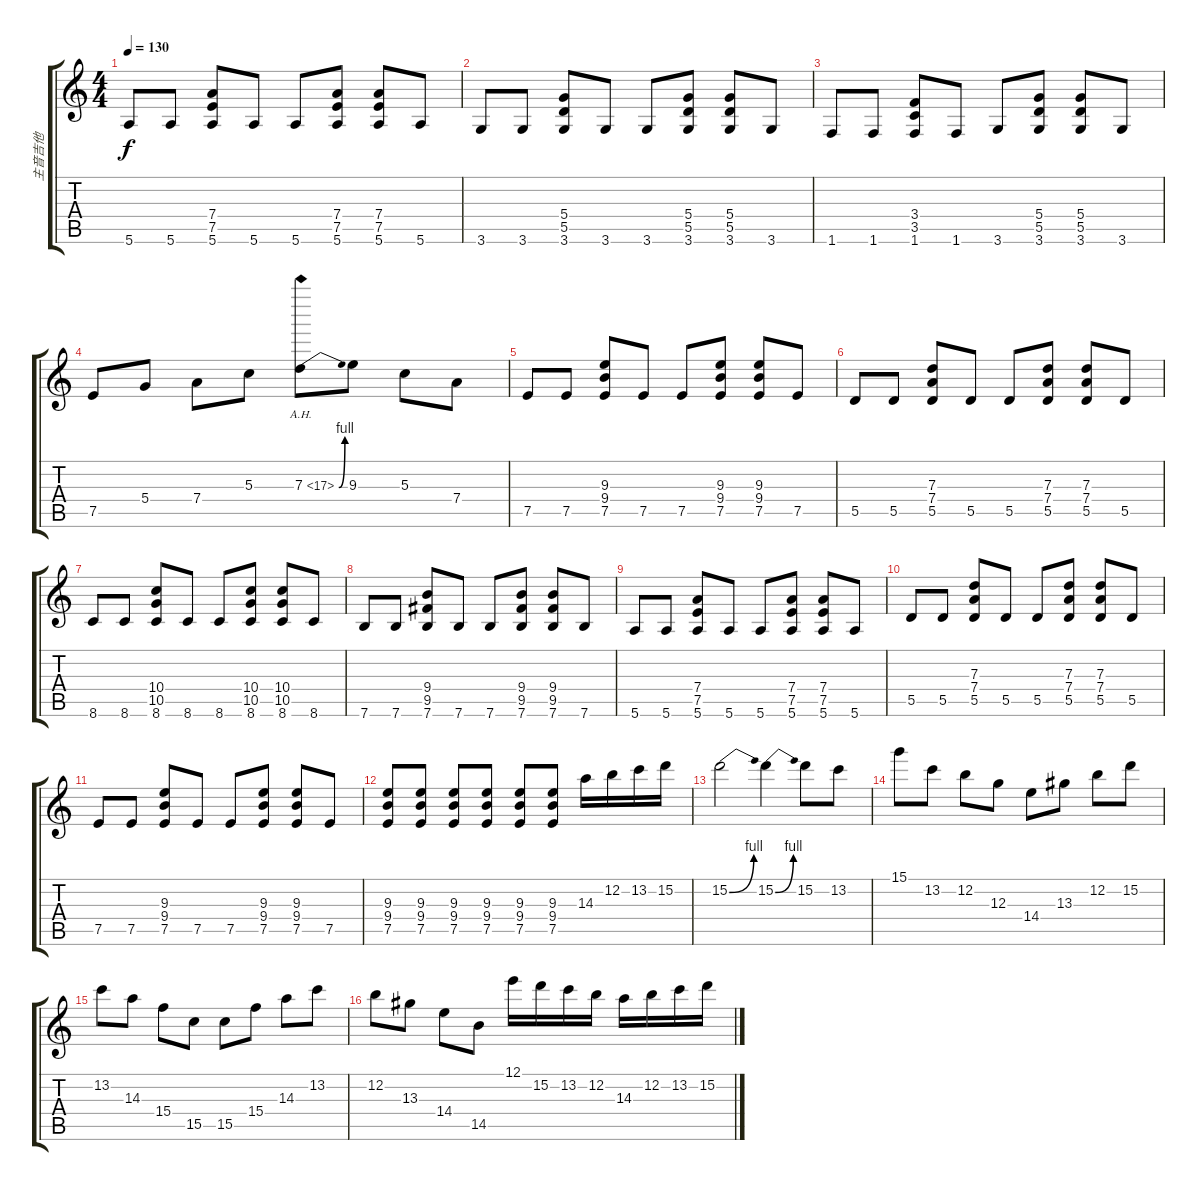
\track ("主音吉他" "主音吉他") {instrument distortionguitar}
\staff {score tabs}
\tuning (E4 B3 G3 D3 A2 E2) {hide}
\ts (4 4)
\tempo 130
\clef g2
\ks c
5.6.8{dy f} 5.6.8 (7.4 7.5 5.6).8 5.6.8 5.6.8 (7.4 7.5 5.6).8 (7.4 7.5 5.6).8 5.6.8 |
3.6.8 3.6.8 (5.4 5.5 3.6).8 3.6.8 3.6.8 (5.4 5.5 3.6).8 (5.4 5.5 3.6).8 3.6.8 |
1.6.8 1.6.8 (3.4 3.5 1.6).8 1.6.8 3.6.8 (5.4 5.5 3.6).8 (5.4 5.5 3.6).8 3.6.8 |
7.5.8 5.4.8 7.4.8 5.3.8 7.3{be (bend 0 0 60 4) ah 10}.8 9.3.8 5.3.8 7.4.8 |
7.5.8 7.5.8 (9.3 9.4 7.5).8 7.5.8 7.5.8 (9.3 9.4 7.5).8 (9.3 9.4 7.5).8 7.5.8 |
5.5.8 5.5.8 (7.3 7.4 5.5).8 5.5.8 5.5.8 (7.3 7.4 5.5).8 (7.3 7.4 5.5).8 5.5.8 |
8.6.8 8.6.8 (10.4 10.5 8.6).8 8.6.8 8.6.8 (10.4 10.5 8.6).8 (10.4 10.5 8.6).8 8.6.8 |
7.6.8 7.6.8 (9.4 9.5 7.6).8 7.6.8 7.6.8 (9.4 9.5 7.6).8 (9.4 9.5 7.6).8 7.6.8 |
5.6.8 5.6.8 (7.4 7.5 5.6).8 5.6.8 5.6.8 (7.4 7.5 5.6).8 (7.4 7.5 5.6).8 5.6.8 |
5.5.8 5.5.8 (7.3 7.4 5.5).8 5.5.8 5.5.8 (7.3 7.4 5.5).8 (7.3 7.4 5.5).8 5.5.8 |
7.5.8 7.5.8 (9.3 9.4 7.5).8 7.5.8 7.5.8 (9.3 9.4 7.5).8 (9.3 9.4 7.5).8 7.5.8 |
(9.3 9.4 7.5).8 (9.3 9.4 7.5).8 (9.3 9.4 7.5).8 (9.3 9.4 7.5).8 (9.3 9.4 7.5).8 (9.3 9.4 7.5).8 14.3.16 12.2.16 13.2.16 15.2.16 |
15.2{be (bend 0 0 60 4)}.2 15.2{be (bend 0 0 60 4)}.4 15.2.8 13.2.8 |
15.1.8 13.2.8 12.2.8 12.3.8 14.4.8 13.3.8 12.2.8 15.2.8 |
13.2.8 14.3.8 15.4.8 15.5.8 15.5.8 15.4.8 14.3.8 13.2.8 |
12.2.8 13.3.8 14.4.8 14.5.8 12.1.16 15.2.16 13.2.16 12.2.16 14.3.16 12.2.16 13.2.16 15.2.16
